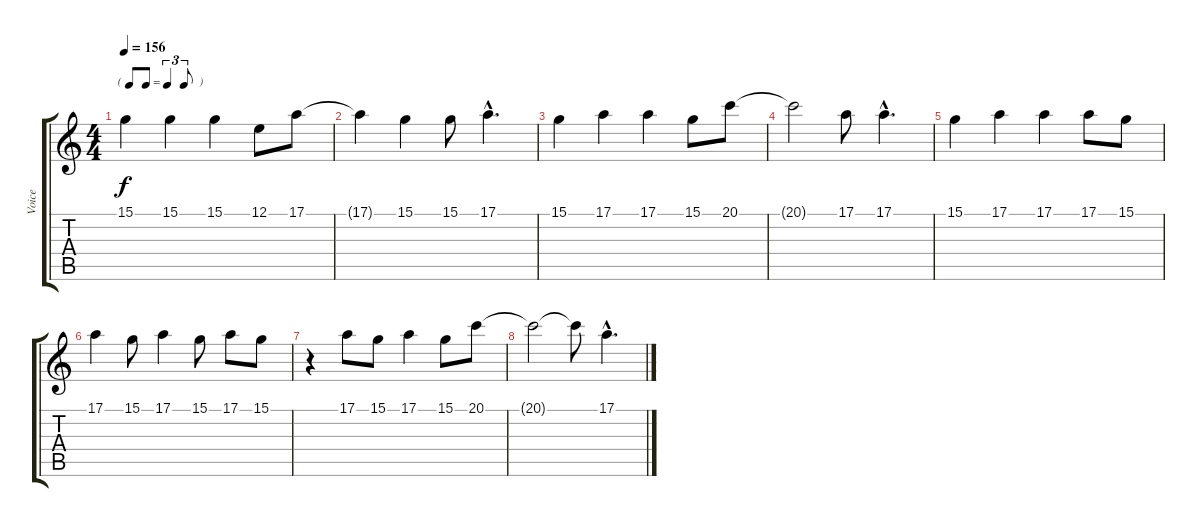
\track ("Voice" "Voice") {instrument acousticgrandpiano}
\staff {score tabs}
\tuning (E4 B3 G3 D3 A2 E2) {hide}
\ts (4 4)
\tf triplet8th
\tempo 156
\clef g2
\ks c
15.1.4{dy f} 15.1.4 15.1.4 12.1.8 17.1.8 |
17.1{t}.4 15.1.4 15.1.8 17.1{hac}.4{d} |
15.1.4 17.1.4 17.1.4 15.1.8 20.1.8 |
20.1{t}.2 17.1.8 17.1{hac}.4{d} |
15.1.4 17.1.4 17.1.4 17.1.8 15.1.8 |
17.1.4 15.1.8 17.1.4 15.1.8 17.1.8 15.1.8 |
r.4 17.1.8 15.1.8 17.1.4 15.1.8 20.1.8 |
20.1{t}.2 20.1{t}.8 17.1{hac}.4{d}
